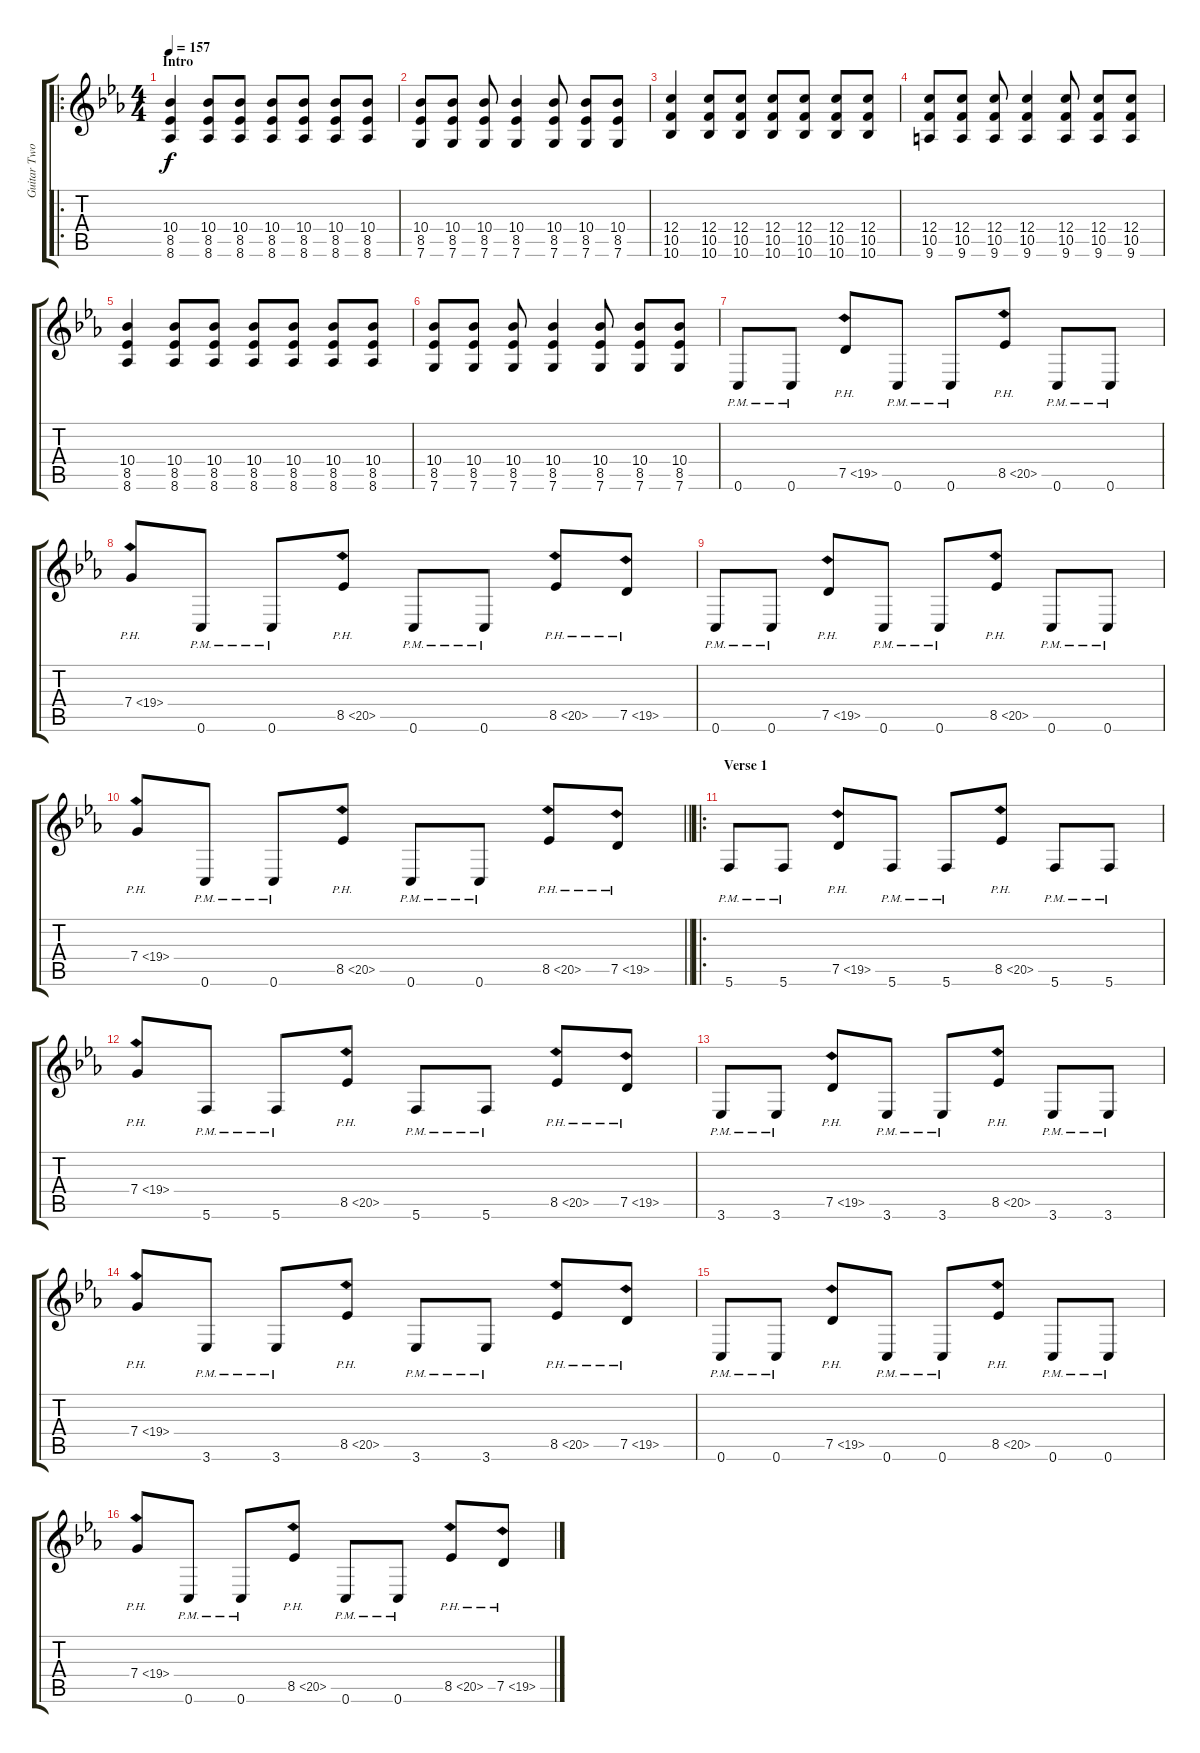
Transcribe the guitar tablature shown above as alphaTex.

\track ("Guitar Two" "Guitar Two") {instrument distortionguitar}
\staff {score tabs}
\tuning (E4 C4 G3 C3 G2 C2) {hide}
\ro
\ts (4 4)
\section ("" "Intro")
\tempo 157
\clef g2
\ks cminor
(10.4 8.5 8.6).4{dy f instrument distortionguitar} (10.4 8.5 8.6).8 (10.4 8.5 8.6).8 (10.4 8.5 8.6).8 (10.4 8.5 8.6).8 (10.4 8.5 8.6).8 (10.4 8.5 8.6).8 |
(10.4 8.5 7.6).8 (10.4 8.5 7.6).8 (10.4 8.5 7.6).8 (10.4 8.5 7.6).4 (10.4 8.5 7.6).8 (10.4 8.5 7.6).8 (10.4 8.5 7.6).8 |
(12.4 10.5 10.6).4 (12.4 10.5 10.6).8 (12.4 10.5 10.6).8 (12.4 10.5 10.6).8 (12.4 10.5 10.6).8 (12.4 10.5 10.6).8 (12.4 10.5 10.6).8 |
(12.4 10.5 9.6).8 (12.4 10.5 9.6).8 (12.4 10.5 9.6).8 (12.4 10.5 9.6).4 (12.4 10.5 9.6).8 (12.4 10.5 9.6).8 (12.4 10.5 9.6).8 |
(10.4 8.5 8.6).4 (10.4 8.5 8.6).8 (10.4 8.5 8.6).8 (10.4 8.5 8.6).8 (10.4 8.5 8.6).8 (10.4 8.5 8.6).8 (10.4 8.5 8.6).8 |
(10.4 8.5 7.6).8 (10.4 8.5 7.6).8 (10.4 8.5 7.6).8 (10.4 8.5 7.6).4 (10.4 8.5 7.6).8 (10.4 8.5 7.6).8 (10.4 8.5 7.6).8 |
0.6{pm}.8 0.6{pm}.8 7.5{ph 12}.8 0.6{pm}.8 0.6{pm}.8 8.5{ph 12}.8 0.6{pm}.8 0.6{pm}.8 |
7.4{ph 12}.8 0.6{pm}.8 0.6{pm}.8 8.5{ph 12}.8 0.6{pm}.8 0.6{pm}.8 8.5{ph 12}.8 7.5{ph 12}.8 |
0.6{pm}.8 0.6{pm}.8 7.5{ph 12}.8 0.6{pm}.8 0.6{pm}.8 8.5{ph 12}.8 0.6{pm}.8 0.6{pm}.8 |
\barLineRight lightlight
7.4{ph 12}.8 0.6{pm}.8 0.6{pm}.8 8.5{ph 12}.8 0.6{pm}.8 0.6{pm}.8 8.5{ph 12}.8 7.5{ph 12}.8 |
\ro
\section ("" "Verse 1")
5.6{pm}.8 5.6{pm}.8 7.5{ph 12}.8 5.6{pm}.8 5.6{pm}.8 8.5{ph 12}.8 5.6{pm}.8 5.6{pm}.8 |
7.4{ph 12}.8 5.6{pm}.8 5.6{pm}.8 8.5{ph 12}.8 5.6{pm}.8 5.6{pm}.8 8.5{ph 12}.8 7.5{ph 12}.8 |
3.6{pm}.8 3.6{pm}.8 7.5{ph 12}.8 3.6{pm}.8 3.6{pm}.8 8.5{ph 12}.8 3.6{pm}.8 3.6{pm}.8 |
7.4{ph 12}.8 3.6{pm}.8 3.6{pm}.8 8.5{ph 12}.8 3.6{pm}.8 3.6{pm}.8 8.5{ph 12}.8 7.5{ph 12}.8 |
0.6{pm}.8 0.6{pm}.8 7.5{ph 12}.8 0.6{pm}.8 0.6{pm}.8 8.5{ph 12}.8 0.6{pm}.8 0.6{pm}.8 |
7.4{ph 12}.8 0.6{pm}.8 0.6{pm}.8 8.5{ph 12}.8 0.6{pm}.8 0.6{pm}.8 8.5{ph 12}.8 7.5{ph 12}.8
